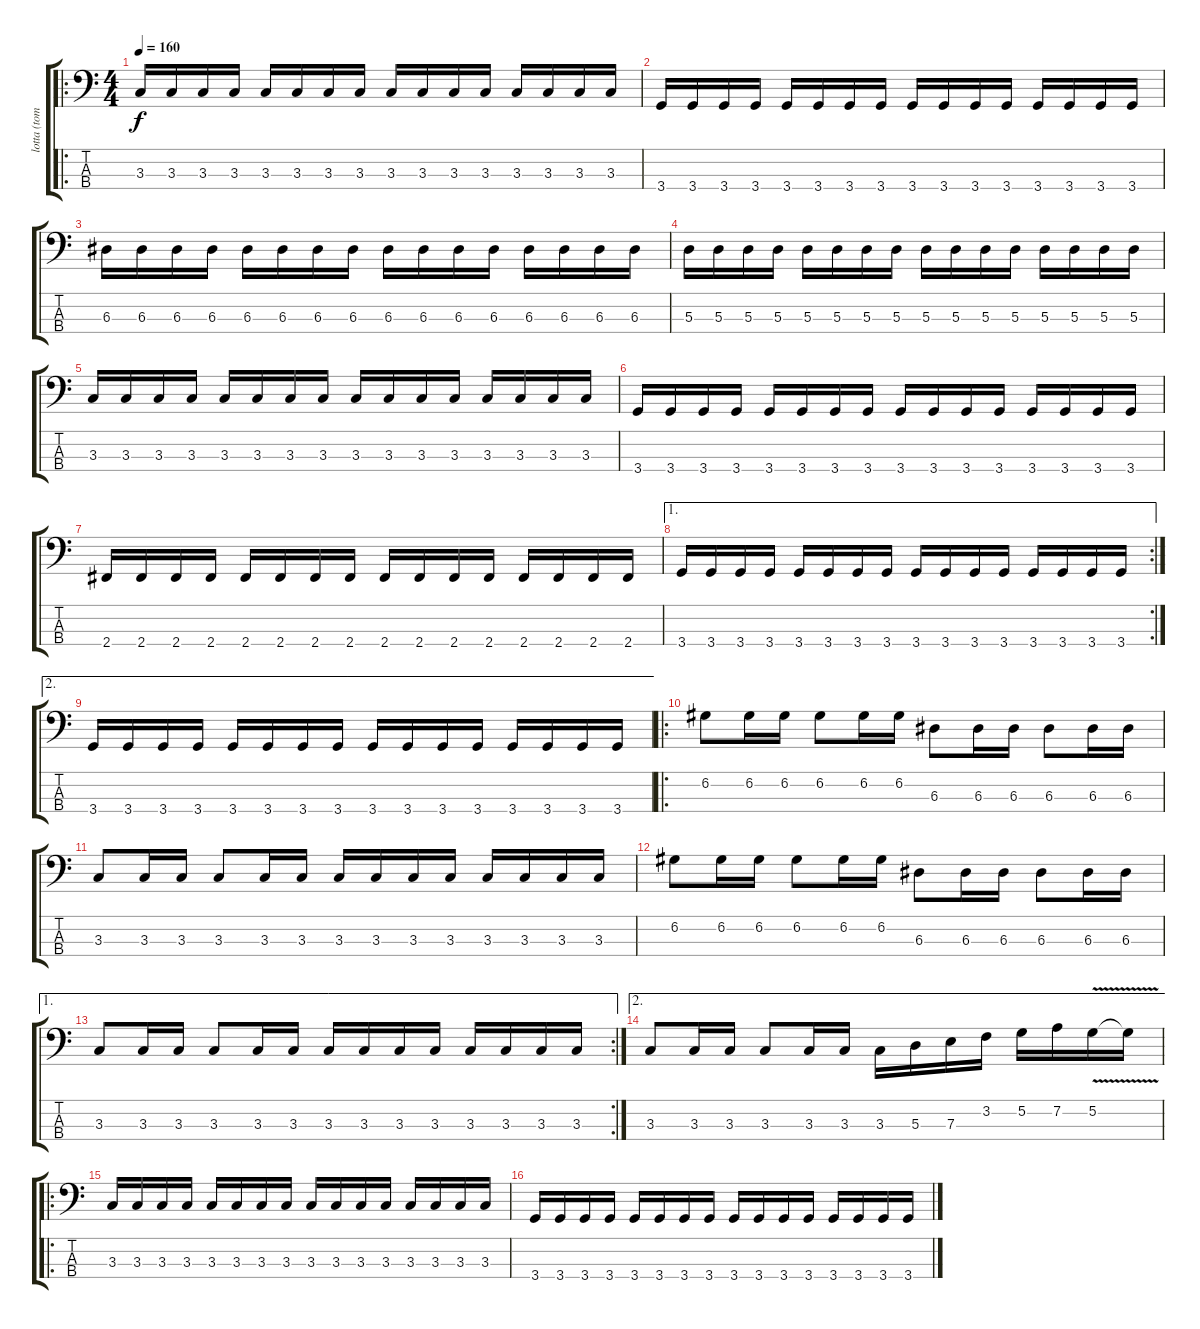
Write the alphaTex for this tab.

\track ("lotta (tom)" "lotta (tom") {instrument electricbasspick}
\staff {score tabs}
\tuning (G2 D2 A1 E1) {hide}
\ro
\ts (4 4)
\tempo 160
\clef f4
\ks c
3.3.16{dy f} 3.3.16 3.3.16 3.3.16 3.3.16 3.3.16 3.3.16 3.3.16 3.3.16 3.3.16 3.3.16 3.3.16 3.3.16 3.3.16 3.3.16 3.3.16 |
3.4.16 3.4.16 3.4.16 3.4.16 3.4.16 3.4.16 3.4.16 3.4.16 3.4.16 3.4.16 3.4.16 3.4.16 3.4.16 3.4.16 3.4.16 3.4.16 |
6.3.16 6.3.16 6.3.16 6.3.16 6.3.16 6.3.16 6.3.16 6.3.16 6.3.16 6.3.16 6.3.16 6.3.16 6.3.16 6.3.16 6.3.16 6.3.16 |
5.3.16 5.3.16 5.3.16 5.3.16 5.3.16 5.3.16 5.3.16 5.3.16 5.3.16 5.3.16 5.3.16 5.3.16 5.3.16 5.3.16 5.3.16 5.3.16 |
3.3.16 3.3.16 3.3.16 3.3.16 3.3.16 3.3.16 3.3.16 3.3.16 3.3.16 3.3.16 3.3.16 3.3.16 3.3.16 3.3.16 3.3.16 3.3.16 |
3.4.16 3.4.16 3.4.16 3.4.16 3.4.16 3.4.16 3.4.16 3.4.16 3.4.16 3.4.16 3.4.16 3.4.16 3.4.16 3.4.16 3.4.16 3.4.16 |
2.4.16 2.4.16 2.4.16 2.4.16 2.4.16 2.4.16 2.4.16 2.4.16 2.4.16 2.4.16 2.4.16 2.4.16 2.4.16 2.4.16 2.4.16 2.4.16 |
\ae 1
\rc 2
3.4.16 3.4.16 3.4.16 3.4.16 3.4.16 3.4.16 3.4.16 3.4.16 3.4.16 3.4.16 3.4.16 3.4.16 3.4.16 3.4.16 3.4.16 3.4.16 |
\ae 2
3.4.16 3.4.16 3.4.16 3.4.16 3.4.16 3.4.16 3.4.16 3.4.16 3.4.16 3.4.16 3.4.16 3.4.16 3.4.16 3.4.16 3.4.16 3.4.16 |
\ro
6.2.8 6.2.16 6.2.16 6.2.8 6.2.16 6.2.16 6.3.8 6.3.16 6.3.16 6.3.8 6.3.16 6.3.16 |
3.3.8 3.3.16 3.3.16 3.3.8 3.3.16 3.3.16 3.3.16 3.3.16 3.3.16 3.3.16 3.3.16 3.3.16 3.3.16 3.3.16 |
6.2.8 6.2.16 6.2.16 6.2.8 6.2.16 6.2.16 6.3.8 6.3.16 6.3.16 6.3.8 6.3.16 6.3.16 |
\ae 1
\rc 2
3.3.8 3.3.16 3.3.16 3.3.8 3.3.16 3.3.16 3.3.16 3.3.16 3.3.16 3.3.16 3.3.16 3.3.16 3.3.16 3.3.16 |
\ae 2
3.3.8 3.3.16 3.3.16 3.3.8 3.3.16 3.3.16 3.3.16 5.3.16 7.3.16 3.2.16 5.2.16 7.2.16 5.2{v}.16 5.2{t}.16 |
\ro
3.3.16 3.3.16 3.3.16 3.3.16 3.3.16 3.3.16 3.3.16 3.3.16 3.3.16 3.3.16 3.3.16 3.3.16 3.3.16 3.3.16 3.3.16 3.3.16 |
3.4.16 3.4.16 3.4.16 3.4.16 3.4.16 3.4.16 3.4.16 3.4.16 3.4.16 3.4.16 3.4.16 3.4.16 3.4.16 3.4.16 3.4.16 3.4.16
